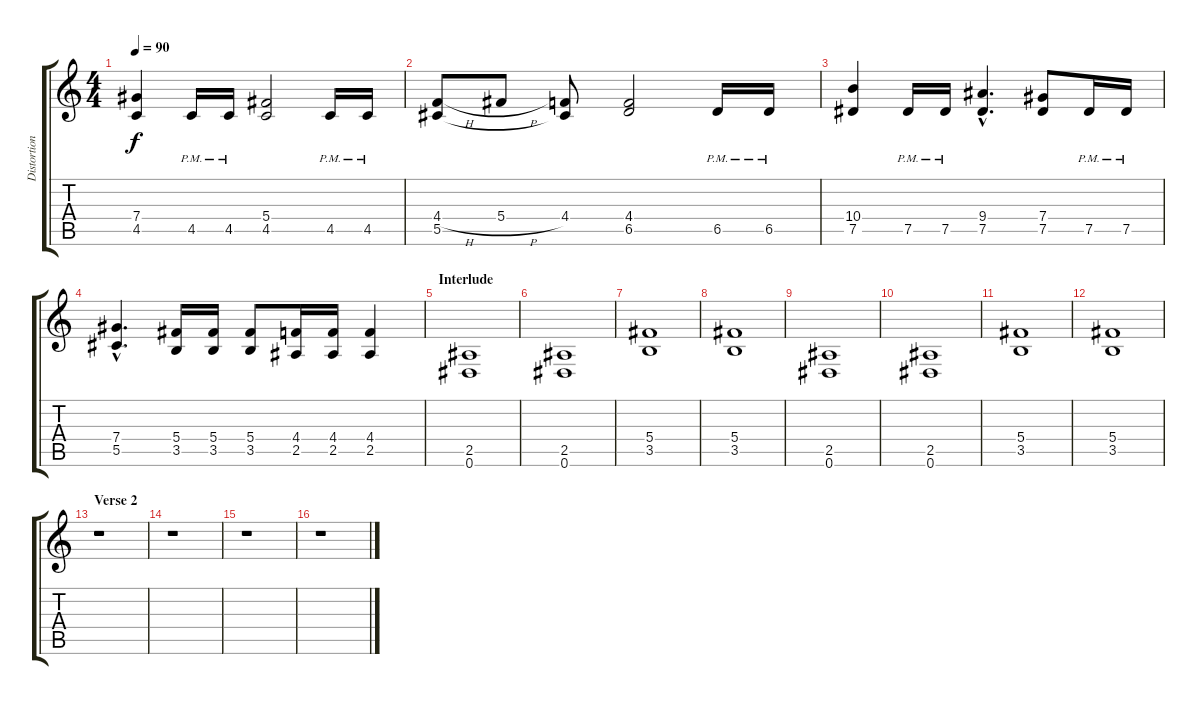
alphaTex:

\track ("Distortion Guitar" "Distortion") {instrument distortionguitar}
\staff {score tabs}
\tuning (Eb4 Bb3 Gb3 Db3 Ab2 Eb2) {hide}
\ts (4 4)
\tempo 90
\clef g2
\ks c
(7.4 4.5).4{dy f} 4.5{pm}.16 4.5{pm}.16 (5.4 4.5).2 4.5{pm}.16 4.5{pm}.16 |
(4.4{h} 5.5).8 5.4{h}.8 (4.4 5.5{t}).8 (4.4 6.5).2 6.5{pm}.16 6.5{pm}.16 |
(10.4 7.5).4 7.5{pm}.16 7.5{pm}.16 (9.4{hac} 7.5{hac}).4{d} (7.4 7.5).8 7.5{pm}.16 7.5{pm}.16 |
(7.4{hac} 5.5{hac}).4{d} (5.4 3.5).16 (5.4 3.5).16 (5.4 3.5).8 (4.4 2.5).16 (4.4 2.5).16 (4.4 2.5).4 |
\section ("" "Interlude")
(2.5 0.6).1 |
(2.5 0.6).1 |
(5.4 3.5).1 |
(5.4 3.5).1 |
(2.5 0.6).1 |
(2.5 0.6).1 |
(5.4 3.5).1 |
(5.4 3.5).1 |
\section ("" "Verse 2")
r.1 |
r.1 |
r.1 |
r.1
